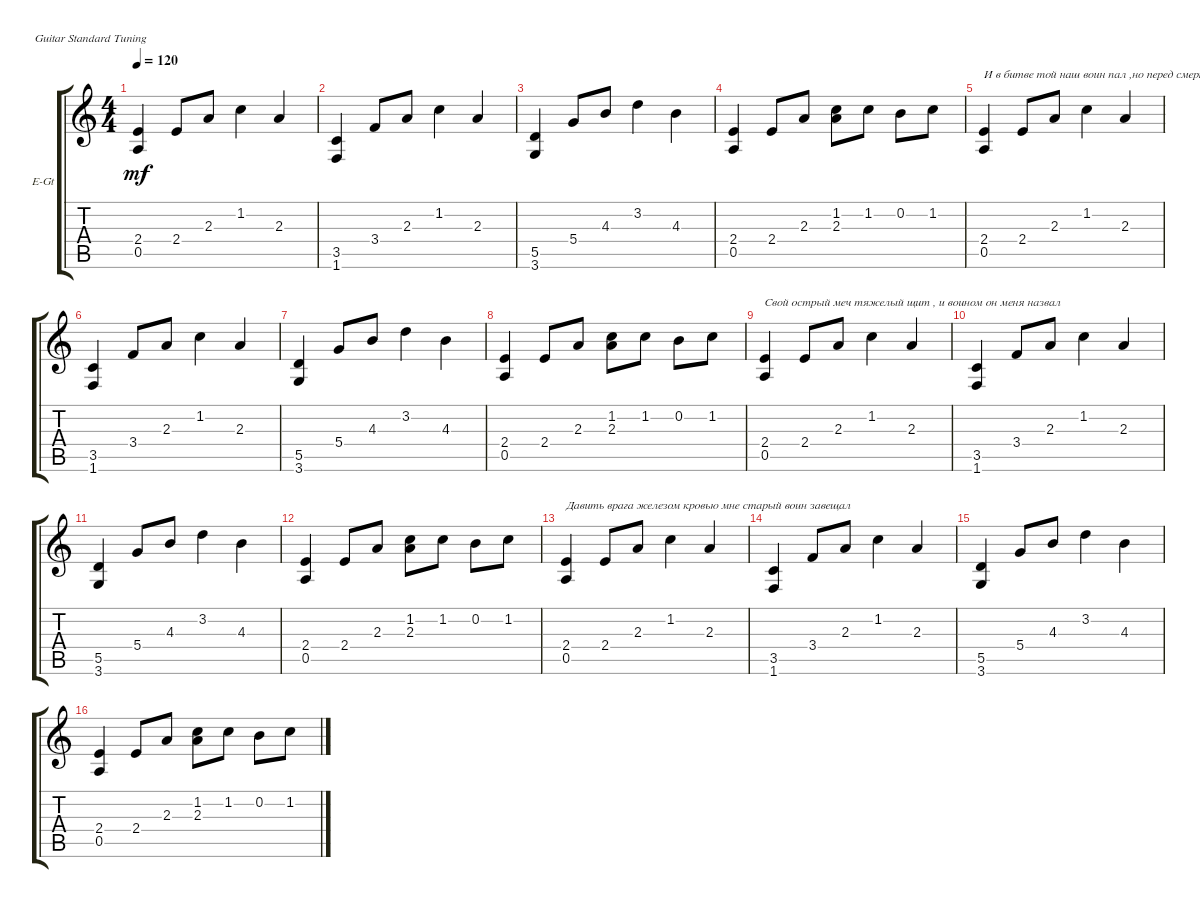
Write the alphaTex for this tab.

\bracketExtendMode groupsimilarinstruments
\firstSystemTrackNameOrientation horizontal
\otherSystemsTrackNameOrientation horizontal
\track ("Акустика" "E-Gt") {instrument electricguitarclean}
\staff {score tabs}
\tuning (E4 B3 G3 D3 A2 E2)
\ts (4 4)
\tempo 120
\clef g2
\ks c
(0.5 2.4).4{dy mf} 2.4.8 2.3.8 1.2.4 2.3.4 |
(1.6 3.5).4 3.4.8 2.3.8 1.2.4 2.3.4 |
(3.6 5.5).4 5.4.8 4.3.8 3.2.4 4.3.4 |
(0.5 2.4).4 2.4.8 2.3.8 (1.2 2.3).8 1.2.8 0.2.8 1.2.8 |
(0.5 2.4).4{txt "И в битве той наш воин пал ,но перед смертью в руки дал мне"} 2.4.8 2.3.8 1.2.4 2.3.4 |
(1.6 3.5).4 3.4.8 2.3.8 1.2.4 2.3.4 |
(3.6 5.5).4 5.4.8 4.3.8 3.2.4 4.3.4 |
(0.5 2.4).4 2.4.8 2.3.8 (1.2 2.3).8 1.2.8 0.2.8 1.2.8 |
(0.5 2.4).4{txt "Свой острый меч тяжелый щит , и воином он меня назвал"} 2.4.8 2.3.8 1.2.4 2.3.4 |
(1.6 3.5).4 3.4.8 2.3.8 1.2.4 2.3.4 |
(3.6 5.5).4 5.4.8 4.3.8 3.2.4 4.3.4 |
(0.5 2.4).4 2.4.8 2.3.8 (1.2 2.3).8 1.2.8 0.2.8 1.2.8 |
(0.5 2.4).4{txt "Давить врага железом кровью мне старый воин завещал"} 2.4.8 2.3.8 1.2.4 2.3.4 |
(1.6 3.5).4 3.4.8 2.3.8 1.2.4 2.3.4 |
(3.6 5.5).4 5.4.8 4.3.8 3.2.4 4.3.4 |
(0.5 2.4).4 2.4.8 2.3.8 (1.2 2.3).8 1.2.8 0.2.8 1.2.8
